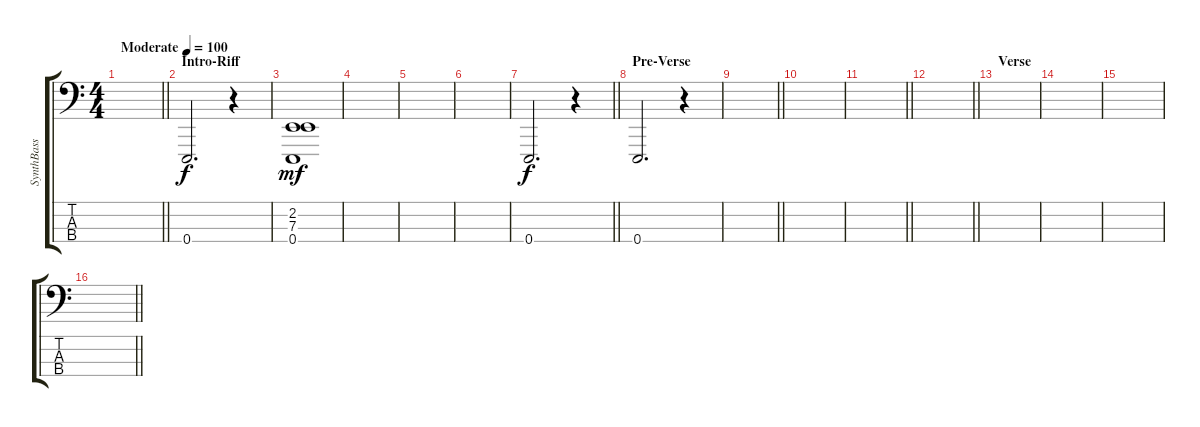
\track ("SynthBass" "SynthBass") {instrument lead8bassandlead}
\staff {score tabs}
\tuning (G2 D2 A1 E1) {hide}
\ts (4 4)
\tempo (100 "Moderate")
\clef f4
\barLineRight lightlight
\ks c
|
\section ("" "Intro-Riff")
0.4.2{d volume 8} r.4{volume 10} |
(2.2 7.3 0.4).1{dy mf} |
|
|
|
\barLineRight lightlight
0.4.2{d dy f} r.4 |
\section ("" "Pre-Verse")
0.4.2{d} r.4 |
\barLineRight lightlight
|
|
\barLineRight lightlight
|
\barLineRight lightlight
|
\section ("" "Verse")
|
|
|
\barLineRight lightlight
